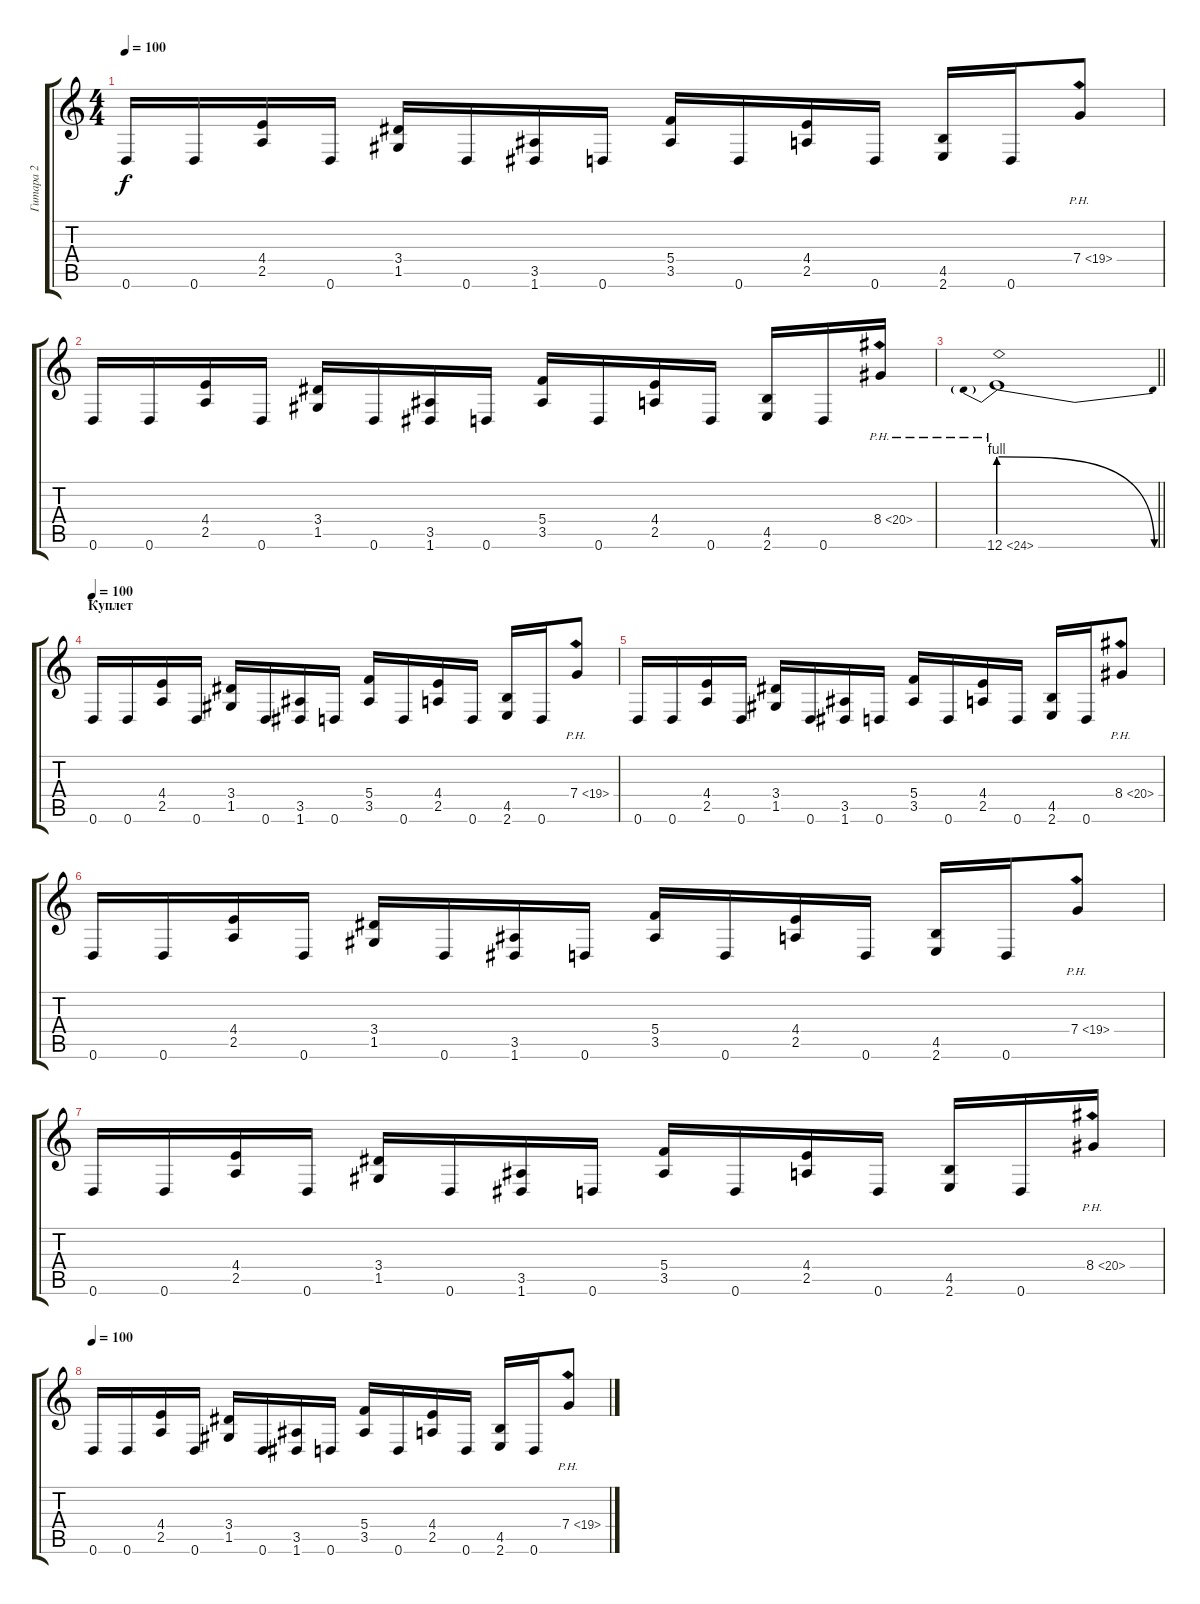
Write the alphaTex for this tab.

\track ("Гитара 2" "Гитара 2") {instrument overdrivenguitar}
\staff {score tabs}
\tuning (D4 A3 F3 C3 G2 D2) {hide}
\ts (4 4)
\tempo 100
\clef g2
\ks c
0.6.16{dy f} 0.6.16 (4.4 2.5).16 0.6.16 (3.4 1.5).16 0.6.16 (3.5 1.6).16 0.6.16 (5.4 3.5).16 0.6.16 (4.4 2.5).16 0.6.16 (4.5 2.6).16 0.6.16 7.4{ph 12}.8 |
0.6.16 0.6.16 (4.4 2.5).16 0.6.16 (3.4 1.5).16 0.6.16 (3.5 1.6).16 0.6.16 (5.4 3.5).16 0.6.16 (4.4 2.5).16 0.6.16 (4.5 2.6).16 0.6.16 8.4{ph 12}.16 |
\barLineRight lightlight
12.6{be (prebendrelease 0 4 60 0) ph 12}.1 |
\section ("" "Куплет")
\tempo 100
0.6.16 0.6.16 (4.4 2.5).16 0.6.16 (3.4 1.5).16 0.6.16 (3.5 1.6).16 0.6.16 (5.4 3.5).16 0.6.16 (4.4 2.5).16 0.6.16 (4.5 2.6).16 0.6.16 7.4{ph 12}.8 |
0.6.16 0.6.16 (4.4 2.5).16 0.6.16 (3.4 1.5).16 0.6.16 (3.5 1.6).16 0.6.16 (5.4 3.5).16 0.6.16 (4.4 2.5).16 0.6.16 (4.5 2.6).16 0.6.16 8.4{ph 12}.8 |
0.6.16 0.6.16 (4.4 2.5).16 0.6.16 (3.4 1.5).16 0.6.16 (3.5 1.6).16 0.6.16 (5.4 3.5).16 0.6.16 (4.4 2.5).16 0.6.16 (4.5 2.6).16 0.6.16 7.4{ph 12}.8 |
0.6.16 0.6.16 (4.4 2.5).16 0.6.16 (3.4 1.5).16 0.6.16 (3.5 1.6).16 0.6.16 (5.4 3.5).16 0.6.16 (4.4 2.5).16 0.6.16 (4.5 2.6).16 0.6.16 8.4{ph 12}.16 |
\tempo 100
0.6.16 0.6.16 (4.4 2.5).16 0.6.16 (3.4 1.5).16 0.6.16 (3.5 1.6).16 0.6.16 (5.4 3.5).16 0.6.16 (4.4 2.5).16 0.6.16 (4.5 2.6).16 0.6.16 7.4{ph 12}.8
